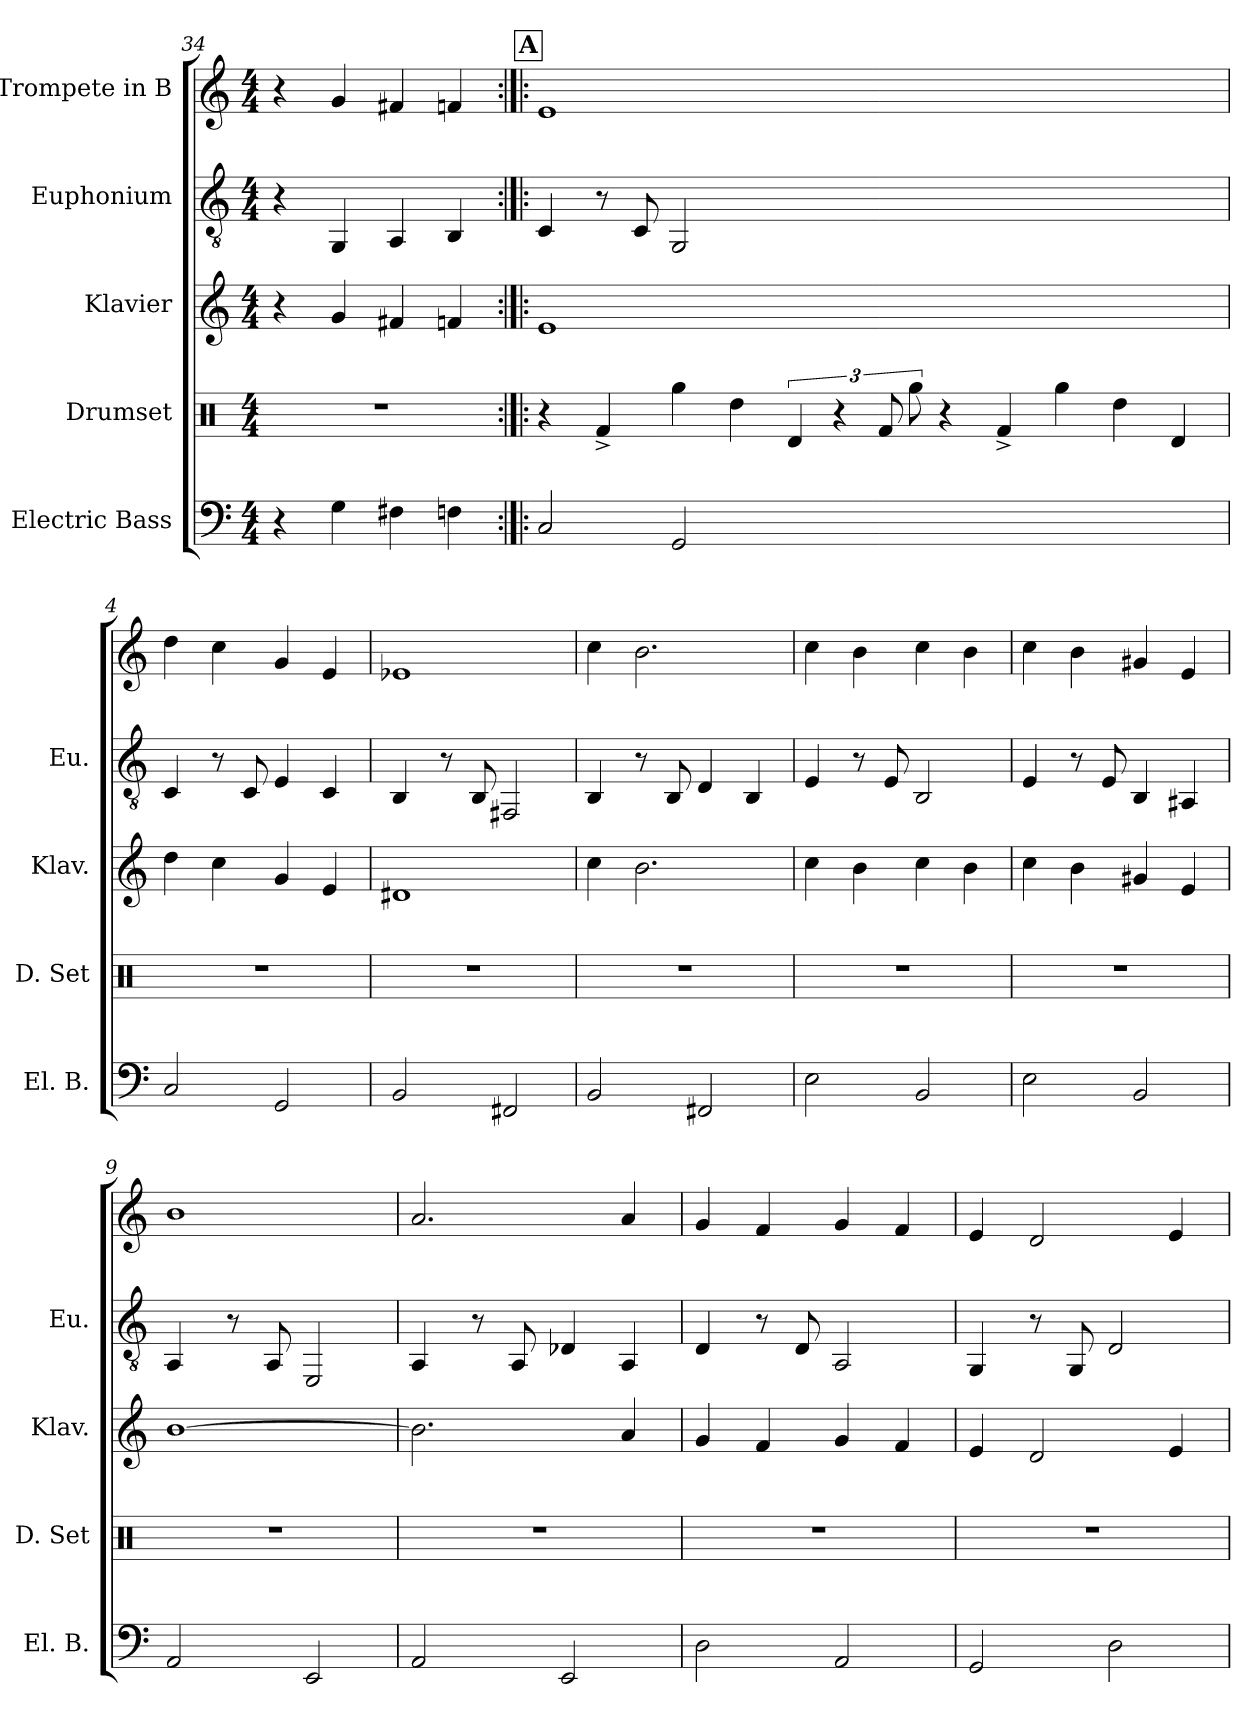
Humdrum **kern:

**kern	**kern	**kern	**kern	**kern
*part5	*part4	*part3	*part2	*part1
*staff5	*staff4	*staff3	*staff2	*staff1
*I"Electric Bass	*I"Drumset	*I"Klavier	*I"Euphonium	*I"Trompete in B
*I'El. B.	*I'D. Set	*I'Klav.	*I'Eu.	*
*clefF4	*clefX	*clefG2	*clefGv2	*clefG2
*ITrd7c12	*	*	*ITrd1c2	*ITrd1c2
*k[]	*k[]	*k[]	*k[b-e-]	*k[b-e-]
*M4/4	*M4/4	*M4/4	*M4/4	*M4/4
=34	=34	=34	=34	=34
4r	1r	4r	4r	4r
4GG	.	4g	4FF	4f
4FF#X	.	4f#X	4GG	4en
4FFn	.	4fn	4AA	4e-X
!!LO:REH:place=s1:a:B:fs=14:t=A
=3:|!|:	=3:|!|:	=3:|!|:	=3:|!|:	=3:|!|:
2CC	4r	1e	4BB-	1d
.	4Rf^	.	8r	.
.	.	.	8BB-	.
2GGG	4Rgg	.	2FF	.
.	4Rdd	.	.	.
1..ryy	6Rd	1..ryy	1..ryy	1..ryy
.	6r	.	.	.
.	12Rf	.	.	.
.	12Rgg	.	.	.
.	4r	.	.	.
.	4Rf^	.	.	.
.	4Rgg	.	.	.
.	4Rdd	.	.	.
.	4Rd	.	.	.
=4	=4	=4	=4	=4
2CC	1r	4dd	4BB-	4cc
.	.	4cc	8r	4b-
.	.	.	8BB-	.
2GGG	.	4g	4D	4f
.	.	4e	4BB-	4d
=5	=5	=5	=5	=5
2BBB	1r	1d#X	4AA	1d-X
.	.	.	8r	.
.	.	.	8AA	.
2FFF#X	.	.	2EEn	.
=6	=6	=6	=6	=6
2BBB	1r	4cc	4AA	4b-
.	.	2.b	8r	2.a
.	.	.	8AA	.
2FFF#X	.	.	4C	.
.	.	.	4AA	.
=7	=7	=7	=7	=7
2EE	1r	4cc	4D	4b-
.	.	4b	8r	4a
.	.	.	8D	.
2BBB	.	4cc	2AA	4b-
.	.	4b	.	4a
=8	=8	=8	=8	=8
2EE	1r	4cc	4D	4b-
.	.	4b	8r	4a
.	.	.	8D	.
2BBB	.	4g#X	4AA	4f#X
.	.	4e	4GG#X	4d
=9	=9	=9	=9	=9
2AAA	1r	[1b	4GG	1a
.	.	.	8r	.
.	.	.	8GG	.
2EEE	.	.	2DD	.
=10	=10	=10	=10	=10
2AAA	1r	2.b]	4GG	2.g
.	.	.	8r	.
.	.	.	8GG	.
2EEE	.	.	4C-X	.
.	.	4a	4GG	4g
=11	=11	=11	=11	=11
2DD	1r	4g	4C	4f
.	.	4f	8r	4e-
.	.	.	8C	.
2AAA	.	4g	2GG	4f
.	.	4f	.	4e-
=12	=12	=12	=12	=12
2GGG	1r	4e	4FF	4d
.	.	2d	8r	2c
.	.	.	8FF	.
2DD	.	.	2C	.
.	.	4e	.	4d
=	=	=	=	=
*-	*-	*-	*-	*-
